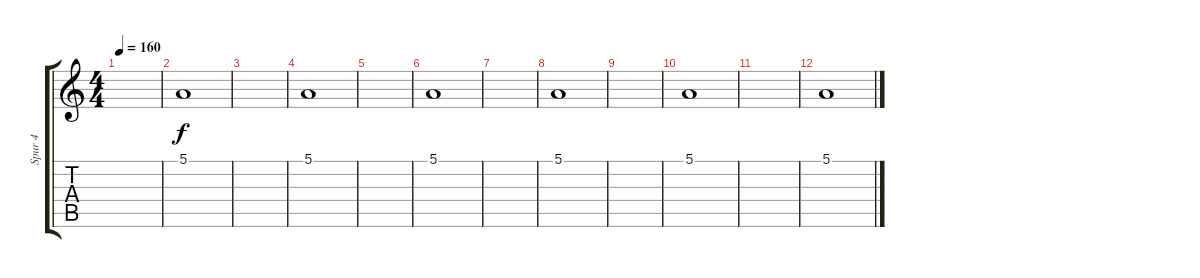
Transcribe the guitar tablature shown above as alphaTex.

\track ("Spur 4" "Spur 4") {instrument tubularbells}
\staff {score tabs}
\tuning (E4 B3 G3 D3 A2 E2) {hide}
\ts (4 4)
\tempo 160
\clef g2
\ks c
|
5.1.1 |
|
5.1.1 |
|
5.1.1 |
|
5.1.1 |
|
5.1.1 |
|
5.1.1
